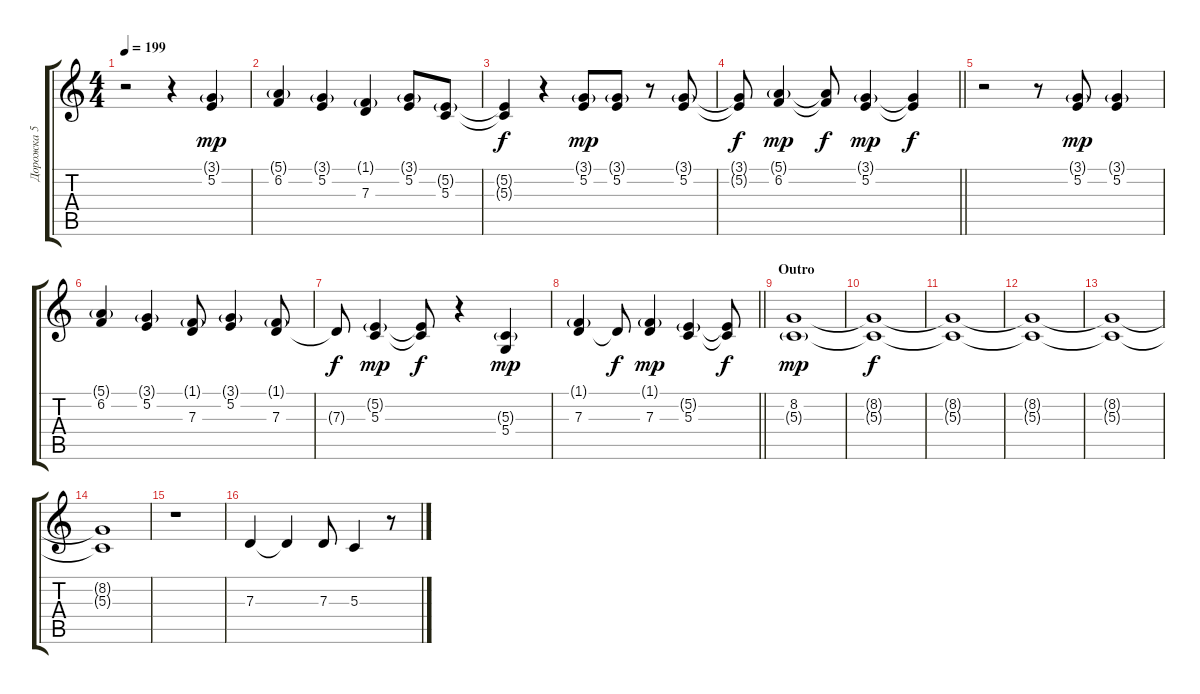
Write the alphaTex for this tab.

\track ("Дорожка 5" "Дорожка 5") {instrument altosax}
\staff {score tabs}
\tuning (E4 B3 G3 D3 A2 E2) {hide}
\ts (4 4)
\tempo 199
\clef g2
\ks c
r.2{dy mp} r.4 (3.1{g} 5.2).4 |
(5.1{g} 6.2).4 (3.1{g} 5.2).4 (1.1{g} 7.3).4 (3.1{g} 5.2).8 (5.2{g} 5.3).8 |
(5.2{t} 5.3{t}).4{dy f} r.4 (3.1{g} 5.2).8{dy mp} (3.1{g} 5.2).8 r.8 (3.1{g} 5.2).8 |
\barLineRight lightlight
(3.1{t} 5.2{t}).8{dy f} (5.1{g} 6.2).4{dy mp} (5.1{t} 6.2{t}).8{dy f} (3.1{g} 5.2).4{dy mp} (3.1{t} 5.2{t}).4{dy f} |
r.2 r.8 (3.1{g} 5.2).8{dy mp} (3.1{g} 5.2).4 |
(5.1{g} 6.2).4 (3.1{g} 5.2).4 (1.1{g} 7.3).8 (3.1{g} 5.2).4 (1.1{g} 7.3).8 |
7.3{t}.8{dy f} (5.2{g} 5.3).4{dy mp} (5.2{t} 5.3{t}).8{dy f} r.4 (5.3{g} 5.4).4{dy mp} |
\barLineRight lightlight
(1.1{g} 7.3).4 7.3{t}.8{dy f} (1.1{g} 7.3).4{dy mp} (5.2{g} 5.3).4 (5.2{t} 5.3{t}).8{dy f} |
\section ("" "Outro")
(8.2 5.3{g}).1{dy mp} |
(8.2{t} 5.3{t}).1{dy f} |
(8.2{t} 5.3{t}).1 |
(8.2{t} 5.3{t}).1 |
(8.2{t} 5.3{t}).1 |
(8.2{t} 5.3{t}).1 |
r.1 |
7.3.4 7.3{t}.4 7.3.8 5.3.4 r.8
